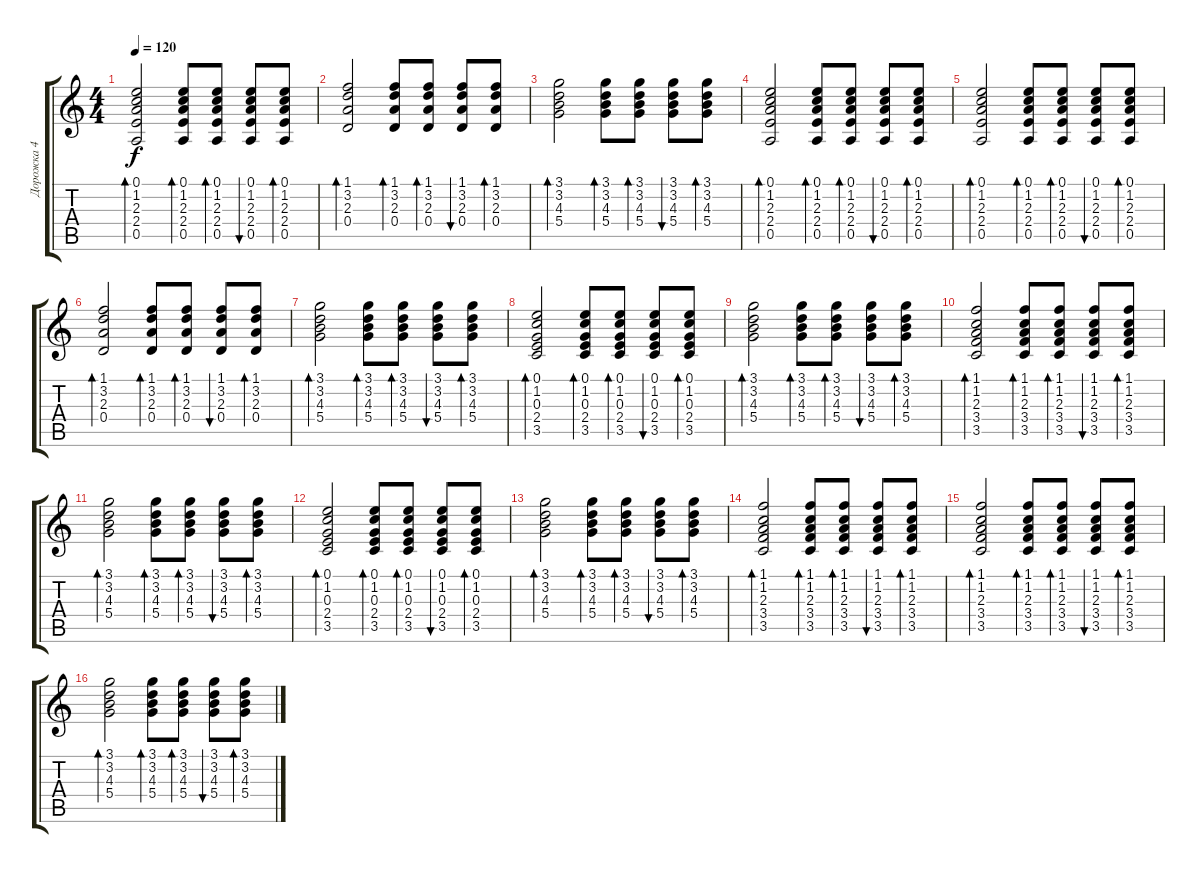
\track ("Дорожка 4" "Дорожка 4") {instrument electricguitarclean}
\staff {score tabs}
\tuning (E4 B3 G3 D3 A2 E2) {hide}
\ts (4 4)
\tempo 120
\clef g2
\ks c
(0.1 1.2 2.3 2.4 0.5).2{bd 60 dy f} (0.1 1.2 2.3 2.4 0.5).8{bd 60} (0.1 1.2 2.3 2.4 0.5).8{bd 60} (0.1 1.2 2.3 2.4 0.5).8{bu 60} (0.1 1.2 2.3 2.4 0.5).8{bd 60} |
(1.1 3.2 2.3 0.4).2{bd 60} (1.1 3.2 2.3 0.4).8{bd 60} (1.1 3.2 2.3 0.4).8{bd 60} (1.1 3.2 2.3 0.4).8{bu 60} (1.1 3.2 2.3 0.4).8{bd 60} |
(3.1 3.2 4.3 5.4).2{bd 60} (3.1 3.2 4.3 5.4).8{bd 60} (3.1 3.2 4.3 5.4).8{bd 60} (3.1 3.2 4.3 5.4).8{bu 60} (3.1 3.2 4.3 5.4).8{bd 60} |
(0.1 1.2 2.3 2.4 0.5).2{bd 60} (0.1 1.2 2.3 2.4 0.5).8{bd 60} (0.1 1.2 2.3 2.4 0.5).8{bd 60} (0.1 1.2 2.3 2.4 0.5).8{bu 60} (0.1 1.2 2.3 2.4 0.5).8{bd 60} |
(0.1 1.2 2.3 2.4 0.5).2{bd 60} (0.1 1.2 2.3 2.4 0.5).8{bd 60} (0.1 1.2 2.3 2.4 0.5).8{bd 60} (0.1 1.2 2.3 2.4 0.5).8{bu 60} (0.1 1.2 2.3 2.4 0.5).8{bd 60} |
(1.1 3.2 2.3 0.4).2{bd 60} (1.1 3.2 2.3 0.4).8{bd 60} (1.1 3.2 2.3 0.4).8{bd 60} (1.1 3.2 2.3 0.4).8{bu 60} (1.1 3.2 2.3 0.4).8{bd 60} |
(3.1 3.2 4.3 5.4).2{bd 60} (3.1 3.2 4.3 5.4).8{bd 60} (3.1 3.2 4.3 5.4).8{bd 60} (3.1 3.2 4.3 5.4).8{bu 60} (3.1 3.2 4.3 5.4).8{bd 60} |
(0.1 1.2 0.3 2.4 3.5).2{bd 60} (0.1 1.2 0.3 2.4 3.5).8{bd 60} (0.1 1.2 0.3 2.4 3.5).8{bd 60} (0.1 1.2 0.3 2.4 3.5).8{bu 60} (0.1 1.2 0.3 2.4 3.5).8{bd 60} |
(3.1 3.2 4.3 5.4).2{bd 60} (3.1 3.2 4.3 5.4).8{bd 60} (3.1 3.2 4.3 5.4).8{bd 60} (3.1 3.2 4.3 5.4).8{bu 60} (3.1 3.2 4.3 5.4).8{bd 60} |
(1.1 1.2 2.3 3.4 3.5).2{bd 60} (1.1 1.2 2.3 3.4 3.5).8{bd 60} (1.1 1.2 2.3 3.4 3.5).8{bd 60} (1.1 1.2 2.3 3.4 3.5).8{bu 60} (1.1 1.2 2.3 3.4 3.5).8{bd 60} |
(3.1 3.2 4.3 5.4).2{bd 60} (3.1 3.2 4.3 5.4).8{bd 60} (3.1 3.2 4.3 5.4).8{bd 60} (3.1 3.2 4.3 5.4).8{bu 60} (3.1 3.2 4.3 5.4).8{bd 60} |
(0.1 1.2 0.3 2.4 3.5).2{bd 60} (0.1 1.2 0.3 2.4 3.5).8{bd 60} (0.1 1.2 0.3 2.4 3.5).8{bd 60} (0.1 1.2 0.3 2.4 3.5).8{bu 60} (0.1 1.2 0.3 2.4 3.5).8{bd 60} |
(3.1 3.2 4.3 5.4).2{bd 60} (3.1 3.2 4.3 5.4).8{bd 60} (3.1 3.2 4.3 5.4).8{bd 60} (3.1 3.2 4.3 5.4).8{bu 60} (3.1 3.2 4.3 5.4).8{bd 60} |
(1.1 1.2 2.3 3.4 3.5).2{bd 60} (1.1 1.2 2.3 3.4 3.5).8{bd 60} (1.1 1.2 2.3 3.4 3.5).8{bd 60} (1.1 1.2 2.3 3.4 3.5).8{bu 60} (1.1 1.2 2.3 3.4 3.5).8{bd 60} |
(1.1 1.2 2.3 3.4 3.5).2{bd 60} (1.1 1.2 2.3 3.4 3.5).8{bd 60} (1.1 1.2 2.3 3.4 3.5).8{bd 60} (1.1 1.2 2.3 3.4 3.5).8{bu 60} (1.1 1.2 2.3 3.4 3.5).8{bd 60} |
(3.1 3.2 4.3 5.4).2{bd 60} (3.1 3.2 4.3 5.4).8{bd 60} (3.1 3.2 4.3 5.4).8{bd 60} (3.1 3.2 4.3 5.4).8{bu 60} (3.1 3.2 4.3 5.4).8{bd 60}
